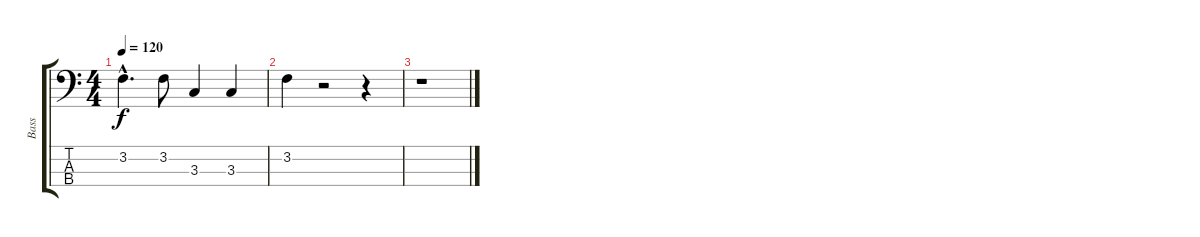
\track ("Bass" "Bass") {instrument electricbassfinger}
\staff {score tabs}
\tuning (G2 D2 A1 E1) {hide}
\ts (4 4)
\tempo 120
\clef f4
\ks c
3.2{hac}.4{d dy f} 3.2.8 3.3.4 3.3.4 |
3.2.4 r.2 r.4 |
r.1
